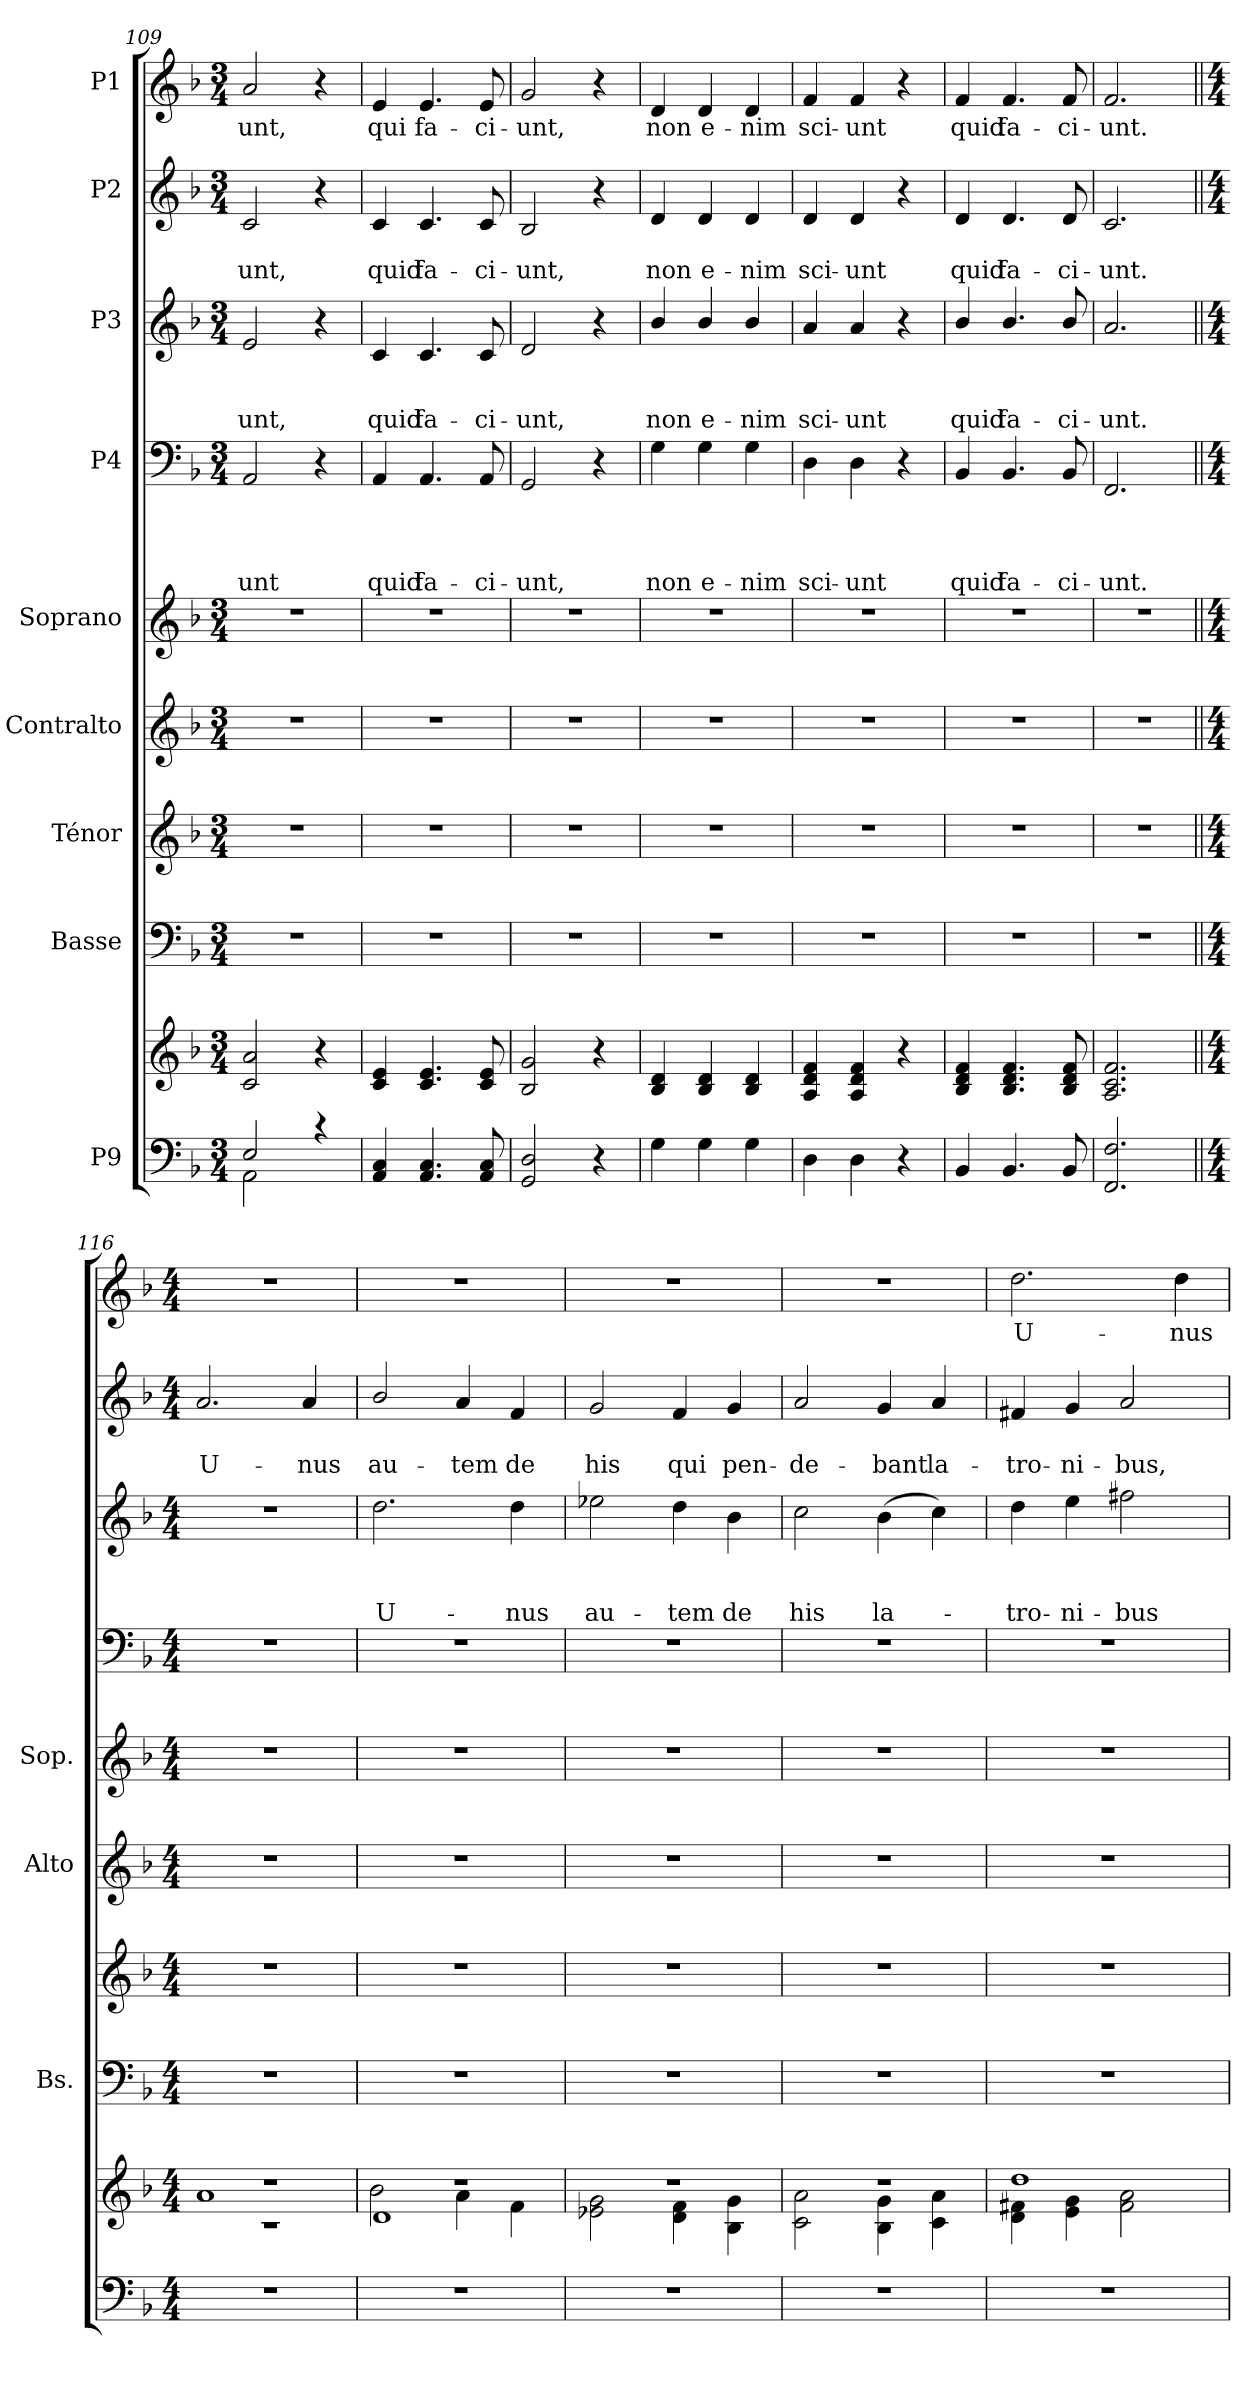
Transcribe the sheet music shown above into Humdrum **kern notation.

**kern	**kern	**kern	**kern	**kern	**kern	**kern	**text	**text	**text	**text	**kern	**text	**text	**text	**kern	**text	**text	**kern	**text
*part9	*part9	*part8	*part7	*part6	*part5	*part4	*part4	*part4	*part4	*part4	*part3	*part3	*part3	*part3	*part2	*part2	*part2	*part1	*part1
*staff10	*staff9	*staff8	*staff7	*staff6	*staff5	*staff4	*staff4	*staff4	*staff4	*staff4	*staff3	*staff3	*staff3	*staff3	*staff2	*staff2	*staff2	*staff1	*staff1
*I"P9	*	*I"Basse	*I"Ténor	*I"Contralto	*I"Soprano	*I"P4	*	*	*	*	*I"P3	*	*	*	*I"P2	*	*	*I"P1	*
*	*	*I'Bs.	*	*I'Alto	*I'Sop.	*	*	*	*	*	*	*	*	*	*	*	*	*	*
*clefF4	*clefG2	*clefF4	*clefG2	*clefG2	*clefG2	*clefF4	*	*	*	*	*clefG2	*	*	*	*clefG2	*	*	*clefG2	*
*	*	*	*ITrd7c12	*	*	*	*	*	*	*	*ITrd7c12	*	*	*	*	*	*	*	*
*k[b-]	*k[b-]	*k[b-]	*k[b-]	*k[b-]	*k[b-]	*k[b-]	*	*	*	*	*k[b-]	*	*	*	*k[b-]	*	*	*k[b-]	*
*F:	*F:	*F:	*F:	*F:	*F:	*F:	*	*	*	*	*F:	*	*	*	*F:	*	*	*F:	*
*M3/4	*M3/4	*M3/4	*M3/4	*M3/4	*M3/4	*M3/4	*	*	*	*	*M3/4	*	*	*	*M3/4	*	*	*M3/4	*
=109	=109	=109	=109	=109	=109	=109	=109	=109	=109	=109	=109	=109	=109	=109	=109	=109	=109	=109	=109
*^	*^	*	*	*	*	*	*	*	*	*	*	*	*	*	*	*	*	*	*
*	*^	*	*^	*	*	*	*	*	*	*	*	*	*	*	*	*	*	*	*	*	*
!	!	!	!	!	!	!	!	!	!	!	!	!	!	!LO:LY:b	!	!	!	!LO:LY:b	!	!	!LO:LY:b	!	!LO:LY:b
2AA\	2E/	2.ryy	2.ryy	2.ryy	2c/ 2a/	2.r	2.r	2.r	2.r	2AA/	.	.	.	-unt	2E/	.	.	-unt,	2c/	.	-unt,	2a/	-unt,
4rc	4ryy	.	.	.	4r	.	.	.	.	4r	.	.	.	.	4r	.	.	.	4r	.	.	4r	.
=110	=110	=110	=110	=110	=110	=110	=110	=110	=110	=110	=110	=110	=110	=110	=110	=110	=110	=110	=110	=110	=110	=110	=110
!	!	!	!	!	!	!	!	!	!	!	!	!	!	!LO:LY:b	!	!	!	!LO:LY:b	!	!	!LO:LY:b	!	!LO:LY:b
4AA/ 4C/	2.ryy	2.ryy	2.ryy	2.ryy	4c/ 4e/	2.r	2.r	2.r	2.r	4AA/	.	.	.	quid	4C/	.	.	quid	4c/	.	quid	4e/	qui
!	!	!	!	!	!	!	!	!	!	!	!	!	!	!LO:LY:b	!	!	!	!LO:LY:b	!	!	!LO:LY:b	!	!LO:LY:b
4.AA/ 4.C/	.	.	.	.	4.c/ 4.e/	.	.	.	.	4.AA/	.	.	.	fa-	4.C/	.	.	fa-	4.c/	.	fa-	4.e/	fa-
!	!	!	!	!	!	!	!	!	!	!	!	!	!	!LO:LY:b	!	!	!	!LO:LY:b	!	!	!LO:LY:b	!	!LO:LY:b
8AA/ 8C/	.	.	.	.	8c/ 8e/	.	.	.	.	8AA/	.	.	.	-ci-	8C/	.	.	-ci-	8c/	.	-ci-	8e/	-ci-
=111	=111	=111	=111	=111	=111	=111	=111	=111	=111	=111	=111	=111	=111	=111	=111	=111	=111	=111	=111	=111	=111	=111	=111
!	!	!	!	!	!	!	!	!	!	!	!	!	!	!LO:LY:b	!	!	!	!LO:LY:b	!	!	!LO:LY:b	!	!LO:LY:b
2GG/ 2D/	2.ryy	2.ryy	2.ryy	2.ryy	2B-/ 2g/	2.r	2.r	2.r	2.r	2GG/	.	.	.	-unt,	2D/	.	.	-unt,	2B-/	.	-unt,	2g/	-unt,
4r	.	.	.	.	4r	.	.	.	.	4r	.	.	.	.	4r	.	.	.	4r	.	.	4r	.
!!LO:PB:g=z
=112	=112	=112	=112	=112	=112	=112	=112	=112	=112	=112	=112	=112	=112	=112	=112	=112	=112	=112	=112	=112	=112	=112	=112
!	!	!	!	!	!	!	!	!	!	!	!	!	!	!LO:LY:b	!	!	!	!LO:LY:b	!	!	!LO:LY:b	!	!LO:LY:b
4G\	2.ryy	2.ryy	2.ryy	2.ryy	4B-/ 4d/	2.r	2.r	2.r	2.r	4G\	.	.	.	non	4B-/	.	.	non	4d/	.	non	4d/	non
!	!	!	!	!	!	!	!	!	!	!	!	!	!	!LO:LY:b	!	!	!	!LO:LY:b	!	!	!LO:LY:b	!	!LO:LY:b
4G\	.	.	.	.	4B-/ 4d/	.	.	.	.	4G\	.	.	.	e-	4B-/	.	.	e-	4d/	.	e-	4d/	e-
!	!	!	!	!	!	!	!	!	!	!	!	!	!	!LO:LY:b	!	!	!	!LO:LY:b	!	!	!LO:LY:b	!	!LO:LY:b
4G\	.	.	.	.	4B-/ 4d/	.	.	.	.	4G\	.	.	.	-nim	4B-/	.	.	-nim	4d/	.	-nim	4d/	-nim
=113	=113	=113	=113	=113	=113	=113	=113	=113	=113	=113	=113	=113	=113	=113	=113	=113	=113	=113	=113	=113	=113	=113	=113
!	!	!	!	!	!	!	!	!	!	!	!	!	!	!LO:LY:b	!	!	!	!LO:LY:b	!	!	!LO:LY:b	!	!LO:LY:b
4D\	2.ryy	2.ryy	2.ryy	2.ryy	4A/ 4d/ 4f/	2.r	2.r	2.r	2.r	4D\	.	.	.	sci-	4A/	.	.	sci-	4d/	.	sci-	4f/	sci-
!	!	!	!	!	!	!	!	!	!	!	!	!	!	!LO:LY:b	!	!	!	!LO:LY:b	!	!	!LO:LY:b	!	!LO:LY:b
4D\	.	.	.	.	4A/ 4d/ 4f/	.	.	.	.	4D\	.	.	.	-unt	4A/	.	.	-unt	4d/	.	-unt	4f/	-unt
4r	.	.	.	.	4r	.	.	.	.	4r	.	.	.	.	4r	.	.	.	4r	.	.	4r	.
=114	=114	=114	=114	=114	=114	=114	=114	=114	=114	=114	=114	=114	=114	=114	=114	=114	=114	=114	=114	=114	=114	=114	=114
!	!	!	!	!	!	!	!	!	!	!	!	!	!	!LO:LY:b	!	!	!	!LO:LY:b	!	!	!LO:LY:b	!	!LO:LY:b
4BB-/	2.ryy	2.ryy	2.ryy	2.ryy	4B-/ 4d/ 4f/	2.r	2.r	2.r	2.r	4BB-/	.	.	.	quid	4B-/	.	.	quid	4d/	.	quid	4f/	quid
!	!	!	!	!	!	!	!	!	!	!	!	!	!	!LO:LY:b	!	!	!	!LO:LY:b	!	!	!LO:LY:b	!	!LO:LY:b
4.BB-/	.	.	.	.	4.B-/ 4.d/ 4.f/	.	.	.	.	4.BB-/	.	.	.	fa-	4.B-/	.	.	fa-	4.d/	.	fa-	4.f/	fa-
!	!	!	!	!	!	!	!	!	!	!	!	!	!	!LO:LY:b	!	!	!	!LO:LY:b	!	!	!LO:LY:b	!	!LO:LY:b
8BB-/	.	.	.	.	8B-/ 8d/ 8f/	.	.	.	.	8BB-/	.	.	.	-ci-	8B-/	.	.	-ci-	8d/	.	-ci-	8f/	-ci-
=115	=115	=115	=115	=115	=115	=115	=115	=115	=115	=115	=115	=115	=115	=115	=115	=115	=115	=115	=115	=115	=115	=115	=115
!	!	!	!	!	!	!	!	!	!	!	!	!	!	!LO:LY:b	!	!	!	!LO:LY:b	!	!	!LO:LY:b	!	!LO:LY:b
2.FF/ 2.F/	2.ryy	2.ryy	2.ryy	2.ryy	2.A/ 2.c/ 2.f/	2.r	2.r	2.r	2.r	2.FF/	.	.	.	-unt.	2.A/	.	.	-unt.	2.c/	.	-unt.	2.f/	-unt.
=116||	=116||	=116||	=116||	=116||	=116||	=116||	=116||	=116||	=116||	=116||	=116||	=116||	=116||	=116||	=116||	=116||	=116||	=116||	=116||	=116||	=116||	=116||	=116||
*M4/4	*	*	*M4/4	*	*	*M4/4	*M4/4	*M4/4	*M4/4	*M4/4	*	*	*	*	*M4/4	*	*	*	*M4/4	*	*	*M4/4	*
!	!	!	!	!	!	!	!	!	!	!	!	!	!	!	!	!	!	!	!	!	!LO:LY:b	!	!
1r	1ryy	1ryy	1rdd	1a	1rc	1r	1r	1r	1r	1r	.	.	.	.	1r	.	.	.	2.a/	.	U-	1r	.
!	!	!	!	!	!	!	!	!	!	!	!	!	!	!	!	!	!	!	!	!	!LO:LY:b	!	!
.	.	.	.	.	.	.	.	.	.	.	.	.	.	.	.	.	.	.	4a/	.	-nus	.	.
=117	=117	=117	=117	=117	=117	=117	=117	=117	=117	=117	=117	=117	=117	=117	=117	=117	=117	=117	=117	=117	=117	=117	=117
!	!	!	!	!	!	!	!	!	!	!	!	!	!	!	!	!	!	!LO:LY:b	!	!	!LO:LY:b	!	!
1r	1ryy	1ryy	1rdd	1d	2b-\	1r	1r	1r	1r	1r	.	.	.	.	2.d\	.	.	U-	2b-/	.	au-	1r	.
!	!	!	!	!	!	!	!	!	!	!	!	!	!	!	!	!	!	!	!	!	!LO:LY:b	!	!
.	.	.	.	.	4a\	.	.	.	.	.	.	.	.	.	.	.	.	.	4a/	.	-tem	.	.
!	!	!	!	!	!	!	!	!	!	!	!	!	!	!	!	!	!	!LO:LY:b	!	!	!LO:LY:b	!	!
.	.	.	.	.	4f\	.	.	.	.	.	.	.	.	.	4d\	.	.	-nus	4f/	.	de	.	.
=118	=118	=118	=118	=118	=118	=118	=118	=118	=118	=118	=118	=118	=118	=118	=118	=118	=118	=118	=118	=118	=118	=118	=118
!	!	!	!	!	!	!	!	!	!	!	!	!	!	!	!	!	!	!LO:LY:b	!	!	!LO:LY:b	!	!
1r	1ryy	1ryy	1rdd	1ryy	2e-X\ 2g\	1r	1r	1r	1r	1r	.	.	.	.	2e-X\	.	.	au-	2g/	.	his	1r	.
!	!	!	!	!	!	!	!	!	!	!	!	!	!	!	!	!	!	!LO:LY:b	!	!	!LO:LY:b	!	!
.	.	.	.	.	4d\ 4f\	.	.	.	.	.	.	.	.	.	4d\	.	.	-tem	4f/	.	qui	.	.
!	!	!	!	!	!	!	!	!	!	!	!	!	!	!	!	!	!	!LO:LY:b	!	!	!LO:LY:b	!	!
.	.	.	.	.	4B-\ 4g\	.	.	.	.	.	.	.	.	.	4B-\	.	.	de	4g/	.	pen-	.	.
!!LO:PB:g=z
=119	=119	=119	=119	=119	=119	=119	=119	=119	=119	=119	=119	=119	=119	=119	=119	=119	=119	=119	=119	=119	=119	=119	=119
!	!	!	!	!	!	!	!	!	!	!	!	!	!	!	!	!	!	!LO:LY:b	!	!	!LO:LY:b	!	!
1r	1ryy	1ryy	1rdd	1ryy	2c\ 2a\	1r	1r	1r	1r	1r	.	.	.	.	2c\	.	.	his	2a/	.	-de-	1r	.
!	!	!	!	!	!	!	!	!	!	!	!	!	!	!	!	!	!	!LO:LY:b	!	!	!LO:LY:b	!	!
.	.	.	.	.	4B-\ 4g\	.	.	.	.	.	.	.	.	.	(<4B-\	.	.	la-	4g/	.	-bant	.	.
!	!	!	!	!	!	!	!	!	!	!	!	!	!	!	!	!	!	!	!	!	!LO:LY:b	!	!
.	.	.	.	.	4c\ 4a\	.	.	.	.	.	.	.	.	.	4c\)	.	.	.	4a/	.	la-	.	.
=120	=120	=120	=120	=120	=120	=120	=120	=120	=120	=120	=120	=120	=120	=120	=120	=120	=120	=120	=120	=120	=120	=120	=120
!	!	!	!	!	!	!	!	!	!	!	!	!	!	!	!	!	!	!LO:LY:b	!	!	!LO:LY:b	!	!LO:LY:b
1r	1ryy	1ryy	1dd	1ryy	4d\ 4f#X\	1r	1r	1r	1r	1r	.	.	.	.	4d\	.	.	-tro-	4f#X/	.	-tro-	2.dd\	U-
!	!	!	!	!	!	!	!	!	!	!	!	!	!	!	!	!	!	!LO:LY:b	!	!	!LO:LY:b	!	!
.	.	.	.	.	4e\ 4g\	.	.	.	.	.	.	.	.	.	4e\	.	.	-ni-	4g/	.	-ni-	.	.
!	!	!	!	!	!	!	!	!	!	!	!	!	!	!	!	!	!	!LO:LY:b	!	!	!LO:LY:b	!	!
.	.	.	.	.	2f#\ 2a\	.	.	.	.	.	.	.	.	.	2f#X\	.	.	-bus	2a/	.	-bus,	.	.
!	!	!	!	!	!	!	!	!	!	!	!	!	!	!	!	!	!	!	!	!	!	!	!LO:LY:b
.	.	.	.	.	.	.	.	.	.	.	.	.	.	.	.	.	.	.	.	.	.	4dd\	-nus
*v	*v	*v	*	*	*	*	*	*	*	*	*	*	*	*	*	*	*	*	*	*	*	*	*
*	*v	*v	*v	*	*	*	*	*	*	*	*	*	*	*	*	*	*	*	*	*	*
=	=	=	=	=	=	=	=	=	=	=	=	=	=	=	=	=	=	=	=
*-	*-	*-	*-	*-	*-	*-	*-	*-	*-	*-	*-	*-	*-	*-	*-	*-	*-	*-	*-
